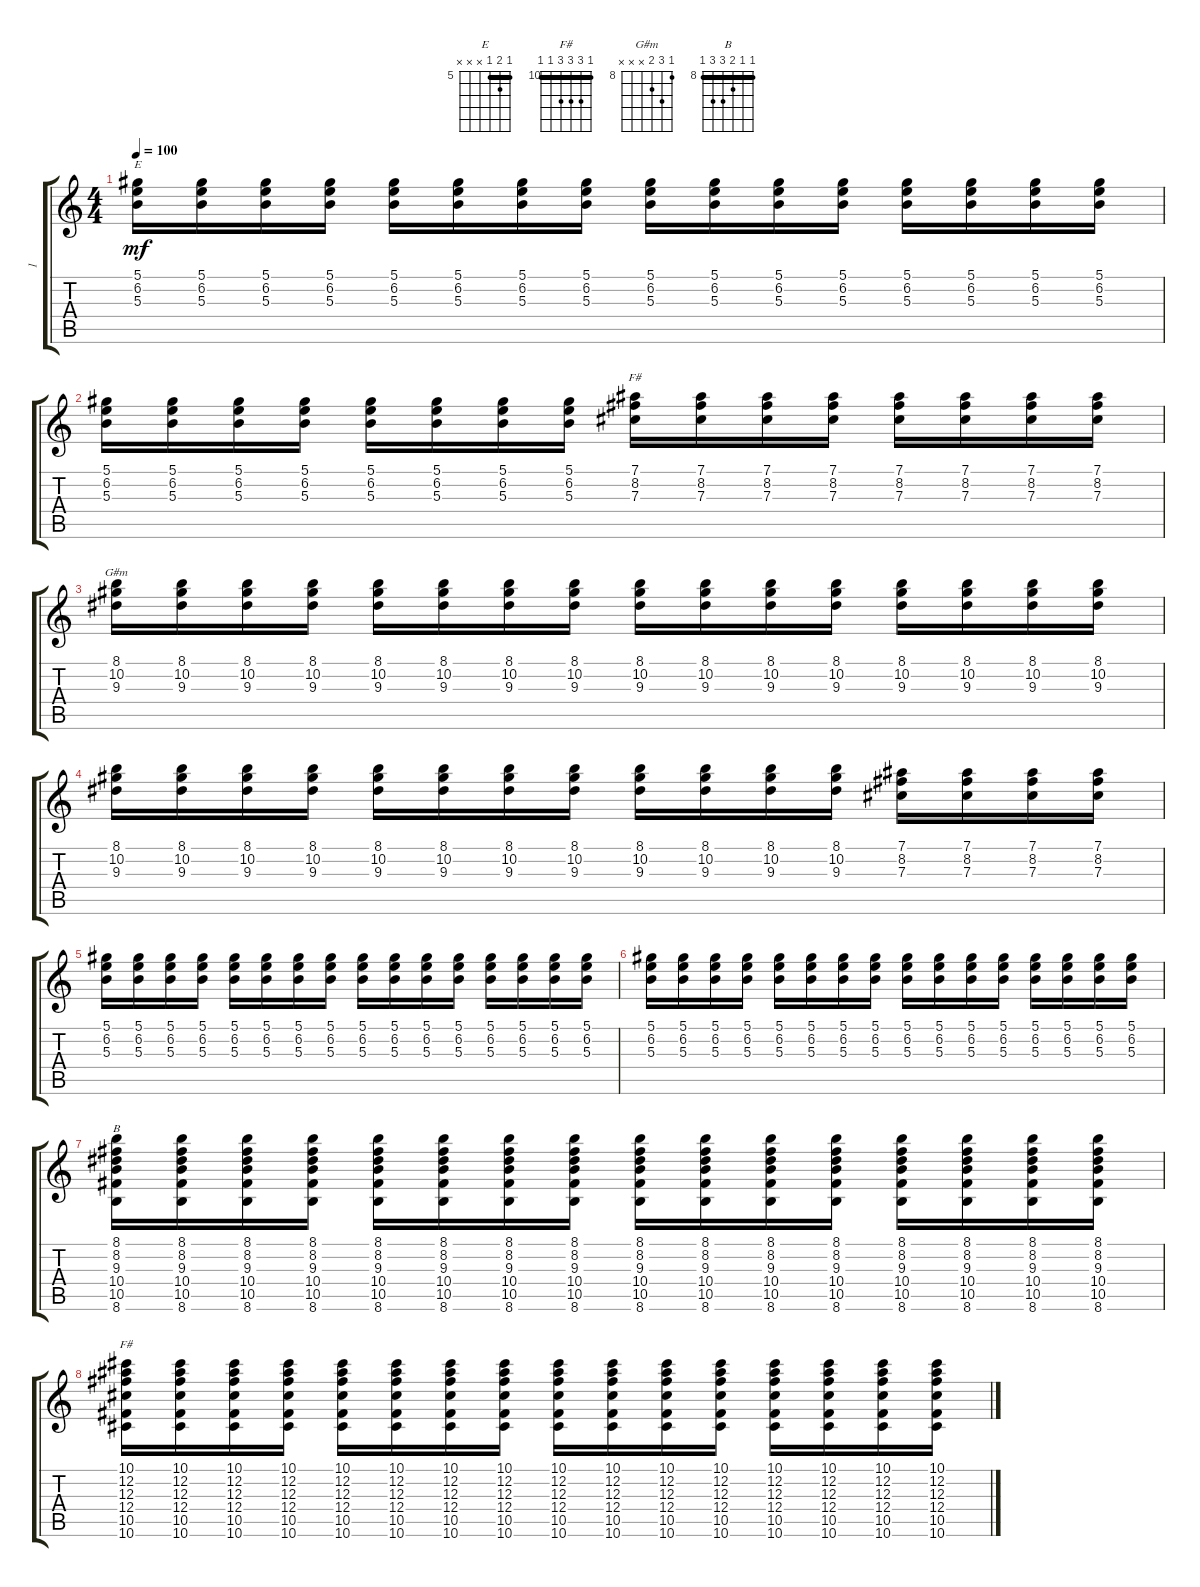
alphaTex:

\track ("1" "1") {instrument electricguitarclean}
\staff {score tabs}
\tuning (Eb4 Bb3 Gb3 Db3 Ab2 Eb2) {hide}
\chord ("E" 5 6 5 x x x) {firstfret 5 barre 5}
\chord ("F#" 7 8 7 x x x) {firstfret 7 barre 7}
\chord ("G#m" 8 10 9 x x x) {firstfret 8}
\chord ("B" 8 8 9 10 10 8) {firstfret 8 barre 8}
\chord ("F#" 10 12 12 12 10 10) {firstfret 10 barre 10}
\ts (4 4)
\tempo 100
\clef g2
\ks c
(5.1 6.2 5.3).16{ch "E" dy mf} (5.1 6.2 5.3).16 (5.1 6.2 5.3).16 (5.1 6.2 5.3).16 (5.1 6.2 5.3).16 (5.1 6.2 5.3).16 (5.1 6.2 5.3).16 (5.1 6.2 5.3).16 (5.1 6.2 5.3).16 (5.1 6.2 5.3).16 (5.1 6.2 5.3).16 (5.1 6.2 5.3).16 (5.1 6.2 5.3).16 (5.1 6.2 5.3).16 (5.1 6.2 5.3).16 (5.1 6.2 5.3).16 |
(5.1 6.2 5.3).16 (5.1 6.2 5.3).16 (5.1 6.2 5.3).16 (5.1 6.2 5.3).16 (5.1 6.2 5.3).16 (5.1 6.2 5.3).16 (5.1 6.2 5.3).16 (5.1 6.2 5.3).16 (7.1 8.2 7.3).16{ch "F#"} (7.1 8.2 7.3).16 (7.1 8.2 7.3).16 (7.1 8.2 7.3).16 (7.1 8.2 7.3).16 (7.1 8.2 7.3).16 (7.1 8.2 7.3).16 (7.1 8.2 7.3).16 |
(8.1 10.2 9.3).16{ch "G#m"} (8.1 10.2 9.3).16 (8.1 10.2 9.3).16 (8.1 10.2 9.3).16 (8.1 10.2 9.3).16 (8.1 10.2 9.3).16 (8.1 10.2 9.3).16 (8.1 10.2 9.3).16 (8.1 10.2 9.3).16 (8.1 10.2 9.3).16 (8.1 10.2 9.3).16 (8.1 10.2 9.3).16 (8.1 10.2 9.3).16 (8.1 10.2 9.3).16 (8.1 10.2 9.3).16 (8.1 10.2 9.3).16 |
(8.1 10.2 9.3).16 (8.1 10.2 9.3).16 (8.1 10.2 9.3).16 (8.1 10.2 9.3).16 (8.1 10.2 9.3).16 (8.1 10.2 9.3).16 (8.1 10.2 9.3).16 (8.1 10.2 9.3).16 (8.1 10.2 9.3).16 (8.1 10.2 9.3).16 (8.1 10.2 9.3).16 (8.1 10.2 9.3).16 (7.1 8.2 7.3).16 (7.1 8.2 7.3).16 (7.1 8.2 7.3).16 (7.1 8.2 7.3).16 |
(5.1 6.2 5.3).16 (5.1 6.2 5.3).16 (5.1 6.2 5.3).16 (5.1 6.2 5.3).16 (5.1 6.2 5.3).16 (5.1 6.2 5.3).16 (5.1 6.2 5.3).16 (5.1 6.2 5.3).16 (5.1 6.2 5.3).16 (5.1 6.2 5.3).16 (5.1 6.2 5.3).16 (5.1 6.2 5.3).16 (5.1 6.2 5.3).16 (5.1 6.2 5.3).16 (5.1 6.2 5.3).16 (5.1 6.2 5.3).16 |
(5.1 6.2 5.3).16 (5.1 6.2 5.3).16 (5.1 6.2 5.3).16 (5.1 6.2 5.3).16 (5.1 6.2 5.3).16 (5.1 6.2 5.3).16 (5.1 6.2 5.3).16 (5.1 6.2 5.3).16 (5.1 6.2 5.3).16 (5.1 6.2 5.3).16 (5.1 6.2 5.3).16 (5.1 6.2 5.3).16 (5.1 6.2 5.3).16 (5.1 6.2 5.3).16 (5.1 6.2 5.3).16 (5.1 6.2 5.3).16 |
(8.1 8.2 9.3 10.4 10.5 8.6).16{ch "B"} (8.1 8.2 9.3 10.4 10.5 8.6).16 (8.1 8.2 9.3 10.4 10.5 8.6).16 (8.1 8.2 9.3 10.4 10.5 8.6).16 (8.1 8.2 9.3 10.4 10.5 8.6).16 (8.1 8.2 9.3 10.4 10.5 8.6).16 (8.1 8.2 9.3 10.4 10.5 8.6).16 (8.1 8.2 9.3 10.4 10.5 8.6).16 (8.1 8.2 9.3 10.4 10.5 8.6).16 (8.1 8.2 9.3 10.4 10.5 8.6).16 (8.1 8.2 9.3 10.4 10.5 8.6).16 (8.1 8.2 9.3 10.4 10.5 8.6).16 (8.1 8.2 9.3 10.4 10.5 8.6).16 (8.1 8.2 9.3 10.4 10.5 8.6).16 (8.1 8.2 9.3 10.4 10.5 8.6).16 (8.1 8.2 9.3 10.4 10.5 8.6).16 |
(10.1 12.2 12.3 12.4 10.5 10.6).16{ch "F#"} (10.1 12.2 12.3 12.4 10.5 10.6).16 (10.1 12.2 12.3 12.4 10.5 10.6).16 (10.1 12.2 12.3 12.4 10.5 10.6).16 (10.1 12.2 12.3 12.4 10.5 10.6).16 (10.1 12.2 12.3 12.4 10.5 10.6).16 (10.1 12.2 12.3 12.4 10.5 10.6).16 (10.1 12.2 12.3 12.4 10.5 10.6).16 (10.1 12.2 12.3 12.4 10.5 10.6).16 (10.1 12.2 12.3 12.4 10.5 10.6).16 (10.1 12.2 12.3 12.4 10.5 10.6).16 (10.1 12.2 12.3 12.4 10.5 10.6).16 (10.1 12.2 12.3 12.4 10.5 10.6).16 (10.1 12.2 12.3 12.4 10.5 10.6).16 (10.1 12.2 12.3 12.4 10.5 10.6).16 (10.1 12.2 12.3 12.4 10.5 10.6).16
